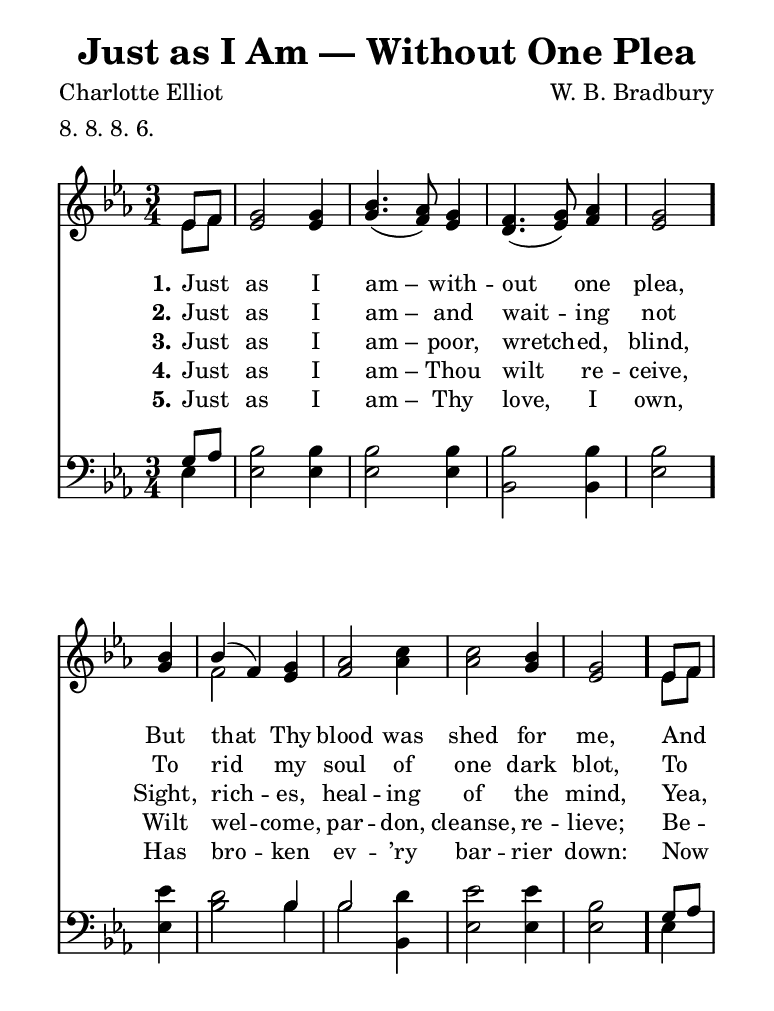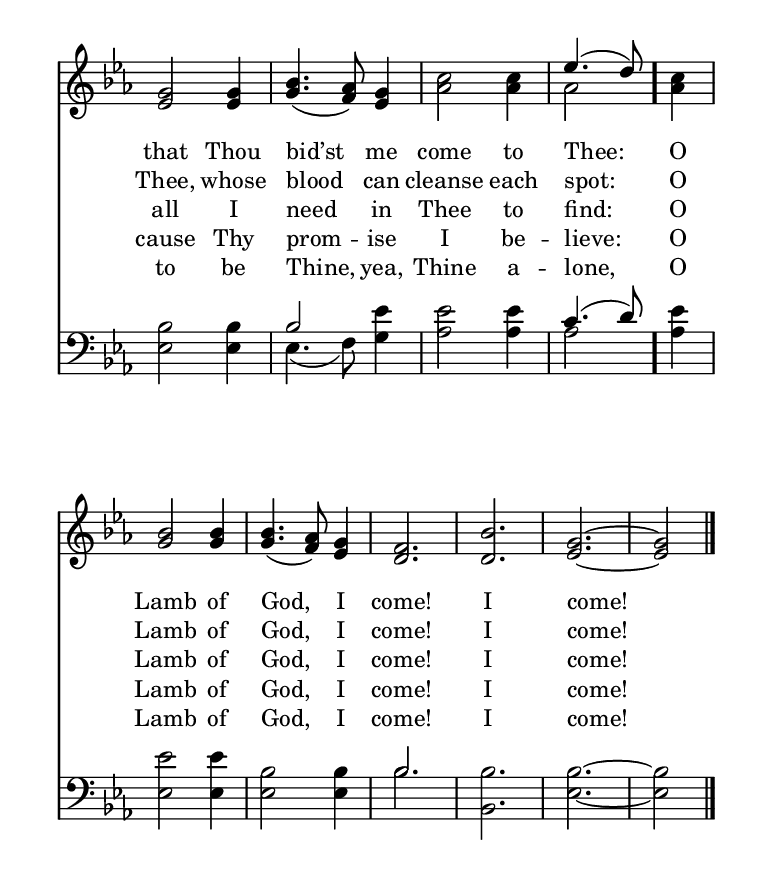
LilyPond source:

\include "common/global.ily"
\paper {
  \include "common/paper.ily"
  ragged-bottom = ##t
  ragged-last-bottom = ##t
  systems-per-page = ##f
  system-system-spacing.padding = 11
}

\header{
  %gospel
  hymnnumber = "44"
  title = "Just as I Am — Without One Plea"
  tunename = "Woodworth"
  meter = "8. 8. 8. 6."
  poet = "Charlotte Elliot"
  composer = "W. B. Bradbury"
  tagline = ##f
}

% for fermata in MIDI
ta = { \tempo 4=80 }
tb = { \tempo 4=40 }

patternAA = { c8[ c8] | c2 c4 | c4.( c8) c4 | c4.( c8) c4 | c2       }
patternAB = { c8[ c8] | c2 c4 | c2       c4 | c2       c4 | c2       }
patternAC = { c4      | c2 c4 | c2       c4 | c2       c4 | c2       }
patternAD = { c8[ c8] | c2 c4 | c4.( c8) c4 | c2       c4 | c4.( c8) }
patternAE = { c8[ c8] | c2 c4 | c4.( c8) c4 | c2       c4 | c2       }
patternAF = { c8[ c8] | c2 c4 | c2       c4 | c2       c4 | c4.( c8) }
patternAG = { c4      | c2 c4 | c4.( c8) c4 | c2       c4 | c2       }
patternBA = { c4 | c4( c4) c4 | c2 c4 | c2 c4 | c2 }
patternBB = { c4 | c2      c4 | c2 c4 | c2 c4 | c2 }
patternCA = { c4 | c2 c4 | c4.( c8) c4 | c2. | c2. | c2. ~ | c2 }
patternCB = { c4 | c2 c4 | c2       c4 | c2. | c2. | c2. ~ | c2 }

global = {
  \include "common/overrides.ily"
  \override Staff.TimeSignature.style = #'numbered
  \time 3/4
  \override Score.MetronomeMark.transparent = ##t % hide all fermata changes too
  \ta
  \key ees \major
  \partial 4
  \autoBeamOff
}

notesSoprano = {
\global
\relative c' {

  \changePitch \patternAA { ees f | g g | bes aes g | f g aes | g }
  \changePitch \patternBA { bes | bes f g | aes c | c bes | g }
  \changePitch \patternAD { ees f | g g | bes aes g | c c | ees d }
  \changePitch \patternCA { c | bes bes | bes aes g | f | bes | g | g }

  \bar "|."

}
}

notesAlto = {
\global
\relative e' {

  \changePitch \patternAA { ees f | ees ees | g f ees | d ees f | ees }
  \changePitch \patternBB { g | f ees | f aes | aes g | ees }
  \changePitch \patternAE { ees f | ees ees | g f ees | aes aes | aes }
  \changePitch \patternCA { aes | g g | g f ees | d | d | ees | ees }

}
}

notesTenor = {
\global
\relative a {

  \changePitch \patternAB { g aes | bes bes | bes bes | bes bes | bes }
  \changePitch \patternBB { ees | d bes | bes d | ees ees | bes }
  \changePitch \patternAF { g aes | bes bes | bes ees | ees ees | c d }
  \changePitch \patternCB { ees | ees ees | bes bes | bes | bes | bes | bes }

}
}

notesBass = {
\global
\relative f {

  \changePitch \patternAC { ees | ees ees | ees ees | bes bes | ees }
  \changePitch \patternBB { ees | bes' bes | bes bes, | ees ees | ees }
  \changePitch \patternAG { ees | ees ees | ees f g | aes aes | aes }
  \changePitch \patternCB { aes | ees ees | ees ees | bes' bes, | ees | ees }

}
}

wordsA = \lyricmode {
\set stanza = "1."

Just as I am_– with -- out one plea, \bar "."
But that Thy blood was shed for me, \bar "." \eogbreak
And that Thou bid’st me come to Thee: \bar "."
O Lamb of God, I come! I come! \bar "." \eogbreak

}

wordsB = \lyricmode {
\set stanza = "2."

Just as I am_– and wait -- ing not
To rid my soul of one dark blot,
To Thee, whose blood can cleanse each spot:
O Lamb of God, I come! I come!

}

wordsC = \lyricmode {
\set stanza = "3."

Just as I am_– poor, wretch -- ed, blind,
Sight, rich -- es, heal -- ing of the mind,
Yea, all I need in Thee to find:
O Lamb of God, I come! I come!

}

wordsD = \lyricmode {
\set stanza = "4."

Just as I am_– Thou wilt re -- ceive,
Wilt wel -- come, par -- don, cleanse, re -- lieve;
Be -- cause Thy prom -- ise I be -- lieve:
O Lamb of God, I come! I come!

}

wordsE = \lyricmode {
\set stanza = "5."

Just as I am_– Thy love, I own,
Has bro -- ken ev -- ’ry bar -- rier down:
Now to be Thine, yea, Thine a -- lone,
O Lamb of God, I come! I come!

}

\score {
  \context ChoirStaff <<
    \context Staff = upper <<
      \set Staff.autoBeaming = ##f
      \set ChoirStaff.systemStartDelimiter = #'SystemStartBar
      \set ChoirStaff.printPartCombineTexts = ##f
      \partcombine #'(2 . 11) \notesSoprano \notesAlto
      \context NullVoice = sopranos { \voiceOne << \notesSoprano >> }
      \context Lyrics = one   \lyricsto sopranos \wordsA
      \context Lyrics = two   \lyricsto sopranos \wordsB
      \context Lyrics = three \lyricsto sopranos \wordsC
      \context Lyrics = four  \lyricsto sopranos \wordsD
      \context Lyrics = five  \lyricsto sopranos \wordsE
    >>
    \context Staff = men <<
      \set Staff.autoBeaming = ##f
      \clef bass
      \set ChoirStaff.printPartCombineTexts = ##f
      \partcombine #'(2 . 11) \notesTenor \notesBass
    >>
  >>
  \layout {
    \include "common/layout.ily"
  }
  \midi{
    \include "common/midi.ily"
  }
}

\version "2.19.49"  % necessary for upgrading to future LilyPond versions.

% vi:set et ts=2 sw=2 ai nocindent syntax=lilypond:
